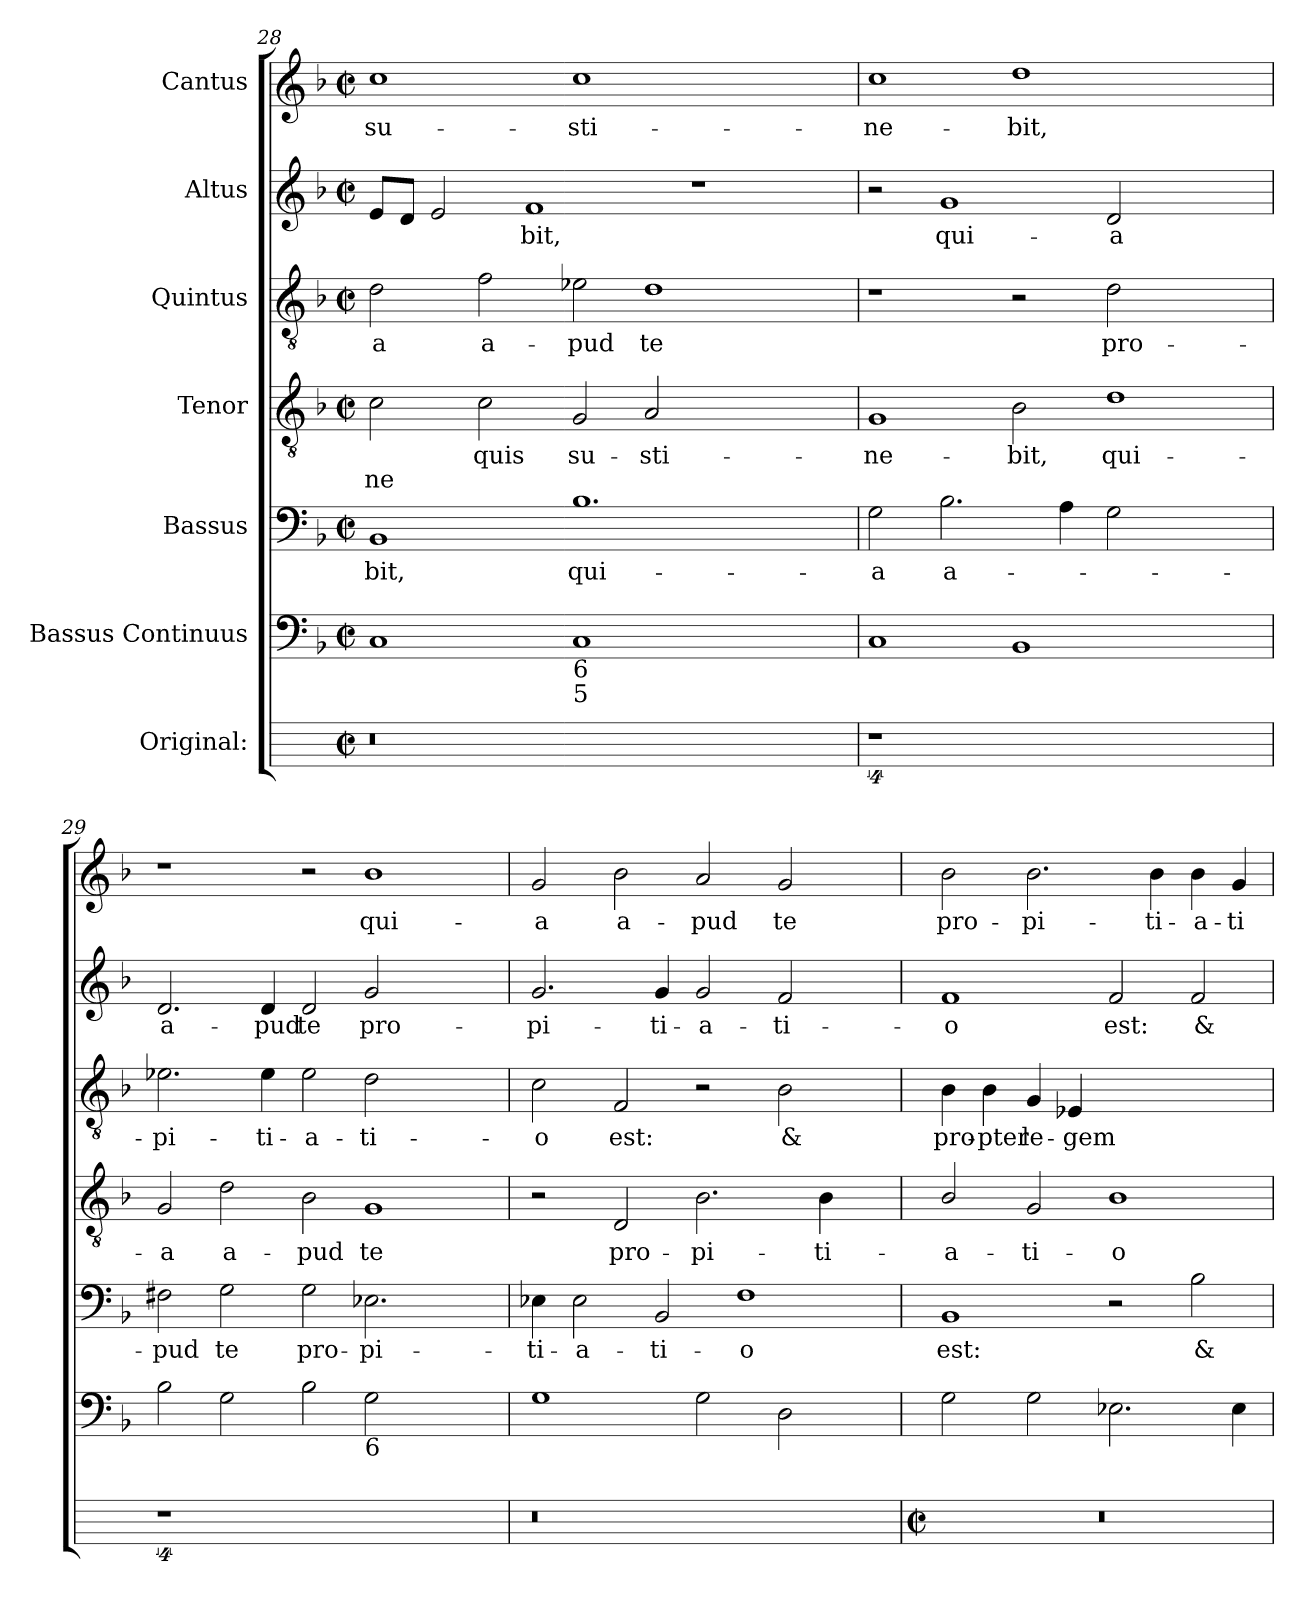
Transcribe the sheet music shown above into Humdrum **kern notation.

**kern	**kern	**kern	**text	**kern	**text	**text	**kern	**text	**kern	**text	**kern	**text
*part7	*part6	*part5	*part5	*part4	*part4	*part4	*part3	*part3	*part2	*part2	*part1	*part1
*staff7	*staff6	*staff5	*staff5	*staff4	*staff4	*staff4	*staff3	*staff3	*staff2	*staff2	*staff1	*staff1
*I"Original:	*I"Bassus Continuus	*I"Bassus	*	*I"Tenor	*	*	*I"Quintus	*	*I"Altus	*	*I"Cantus	*
!!LO:LB:g=z
*	*clefF4	*clefF4	*	*clefGv2	*	*	*clefGv2	*	*clefG2	*	*clefG2	*
*	*k[b-]	*k[b-]	*	*k[b-]	*	*	*k[b-]	*	*k[b-]	*	*k[b-]	*
*	*F:	*F:	*	*F:	*	*	*F:	*	*F:	*	*F:	*
*M4/2	*M4/2	*M4/2	*	*M4/2	*	*	*M4/2	*	*M4/2	*	*M4/2	*
*met(c|)	*met(c|)	*met(c|)	*	*met(c|)	*	*	*met(c|)	*	*met(c|)	*	*met(c|)	*
=28	=28	=28	=28	=28	=28	=28	=28	=28	=28	=28	=28	=28
!	!	!	!LO:LY:b	!	!	!LO:LY:b	!	!LO:LY:b	!	!	!	!LO:LY:b
*	*	*	*	*^	*	*	*	*	*	*	*	*
0r	1C	1BB-	-bit,	2c	0ryy	.	-ne	2d	-a	8eL	.	1cc	su-
.	.	.	.	.	.	.	.	.	.	8dJ	.	.	.
.	.	.	.	.	.	.	.	.	.	2e	.	.	.
!	!	!	!	!	!	!LO:LY:b	!	!	!LO:LY:b	!	!	!	!
.	.	.	.	2c	.	quis	.	2f	a-	.	.	.	.
!	!	!	!	!	!	!	!	!	!	!	!LO:LY:b	!	!
.	.	.	.	.	.	.	.	.	.	1f	-bit,	.	.
!	!LO:TX:b:t=6	!	!	!	!	!	!	!	!	!	!	!	!
!	!LO:TX:b:t=5	!	!	!	!	!	!	!	!	!	!	!	!
!	!	!	!LO:LY:b	!	!	!LO:LY:b	!	!	!LO:LY:b	!	!	!	!LO:LY:b
.	1C	1.B-	qui-	2G	.	su-	.	2e-X	-pud	.	.	1cc	-sti-
!	!	!	!	!	!	!LO:LY:b	!	!	!LO:LY:b	!	!	!	!
.	.	.	.	2A	.	-sti-	.	1d	te	.	.	.	.
.	.	.	.	.	.	.	.	.	.	1r	.	.	.
2.ryy	2.ryy	.	.	2.ryy	2.ryy	.	.	.	.	.	.	2.ryy	.
.	.	4ryy	.	.	.	.	.	4ryy	.	.	.	.	.
=28A	=28A	=28A	=28A	=28A	=28A	=28A	=28A	=28A	=28A	=28A	=28A	=28A	=28A
!	!	!	!LO:LY:b	!	!	!LO:LY:b	!	!	!	!	!	!	!LO:LY:b
4%9r	1C	2G	-a	1G	1ryy	-ne-	.	1r	.	2r	.	1cc	-ne-
!	!	!	!LO:LY:b	!	!	!	!	!	!	!	!LO:LY:b	!	!
.	.	2.B-	a-	.	.	.	.	.	.	1g	qui-	.	.
!	!	!	!	!	!	!LO:LY:b	!	!	!	!	!	!	!LO:LY:b
.	1BB-	.	.	2B-	2ryy	-bit,	.	2r	.	.	.	1dd	-bit,
.	.	4A	.	.	.	.	.	.	.	.	.	.	.
!	!	!	!	!	!	!LO:LY:b	!	!	!LO:LY:b	!	!LO:LY:b	!	!
.	.	2G	.	1d	2ryy	qui-	.	2d	pro-	2d	-a	.	.
.	2ryy	2ryy	.	.	2ryy	.	.	2ryy	.	2ryy	.	2ryy	.
4ryy	.	.	.	.	.	.	.	.	.	.	.	.	.
=29A	=29A	=29A	=29A	=29A	=29A	=29A	=29A	=29A	=29A	=29A	=29A	=29A	=29A
!	!	!	!LO:LY:b	!	!	!LO:LY:b	!	!	!LO:LY:b	!	!LO:LY:b	!	!
4%9r	2B-	2F#X	-pud	2G	1ryy	-a	.	2.e-X	-pi-	2.d	a-	1r	.
!	!	!	!LO:LY:b	!	!	!LO:LY:b	!	!	!	!	!	!	!
.	2G	2G	te	2d	.	a-	.	.	.	.	.	.	.
!	!	!	!	!	!	!	!	!	!LO:LY:b	!	!LO:LY:b	!	!
.	.	.	.	.	.	.	.	4e-	-ti-	4d	-pud	.	.
!	!	!	!LO:LY:b	!	!	!LO:LY:b	!	!	!LO:LY:b	!	!LO:LY:b	!	!
.	2B-	2G	pro-	2B-	1.ryy	-pud	.	2e-	-a-	2d	te	2r	.
!	!LO:TX:b:t=6	!	!	!	!	!	!	!	!	!	!	!	!
!	!	!	!LO:LY:b	!	!	!LO:LY:b	!	!	!LO:LY:b	!	!LO:LY:b	!	!LO:LY:b
.	2G	2.E-X	-pi-	1G	.	te	.	2d	-ti-	2g	pro-	1b-	qui-
.	2ryy	.	.	.	.	.	.	2ryy	.	2ryy	.	.	.
4ryy	.	4ryy	.	.	.	.	.	.	.	.	.	.	.
=30A	=30A	=30A	=30A	=30A	=30A	=30A	=30A	=30A	=30A	=30A	=30A	=30A	=30A
!	!	!	!LO:LY:b	!	!	!	!	!	!LO:LY:b	!	!LO:LY:b	!	!LO:LY:b
0r	1G	4E-X	-ti-	2r	4ryy	.	.	2c	-o	2.g	-pi-	2g	-a
!	!	!	!LO:LY:b	!	!	!	!	!	!	!	!	!	!
.	.	2E-	-a-	.	0ryy	.	.	.	.	.	.	.	.
!	!	!	!	!	!	!LO:LY:b	!	!	!LO:LY:b	!	!	!	!LO:LY:b
.	.	.	.	2D	.	pro-	.	2F	est:	.	.	2b-	a-
!	!	!	!LO:LY:b	!	!	!	!	!	!	!	!LO:LY:b	!	!
.	.	2BB-	-ti-	.	.	.	.	.	.	4g	-ti-	.	.
!	!	!	!	!	!	!LO:LY:b	!	!	!	!	!LO:LY:b	!	!LO:LY:b
.	2G	.	.	2.B-	.	-pi-	.	2r	.	2g	-a-	2a	-pud
!	!	!	!LO:LY:b	!	!	!	!	!	!	!	!	!	!
.	.	1F	-o	.	.	.	.	.	.	.	.	.	.
!	!	!	!	!	!	!	!	!	!LO:LY:b	!	!LO:LY:b	!	!LO:LY:b
.	2D	.	.	.	.	.	.	2B-	&	2f	-ti-	2g	te
!	!	!	!	!	!	!LO:LY:b	!	!	!	!	!	!	!
.	.	.	.	4B-	.	-ti-	.	.	.	.	.	.	.
4ryy	4ryy	.	.	4ryy	.	.	.	4ryy	.	4ryy	.	4ryy	.
!!LO:LB:g=z
=31A	=31A	=31A	=31A	=31A	=31A	=31A	=31A	=31A	=31A	=31A	=31A	=31A	=31A
*M4/2	*	*	*	*	*	*	*	*	*	*	*	*	*
*met(c|)	*	*	*	*	*	*	*	*	*	*	*	*	*
!	!	!	!LO:LY:b	!	!	!LO:LY:b	!	!	!LO:LY:b	!	!LO:LY:b	!	!LO:LY:b
0r	2G	1BB-	est:	2B-	0ryy	-a-	.	4B-	pro-	1f	-o	2b-	pro-
!	!	!	!	!	!	!	!	!	!LO:LY:b	!	!	!	!
.	.	.	.	.	.	.	.	4B-	-pter	.	.	.	.
!	!	!	!	!	!	!LO:LY:b	!	!	!LO:LY:b	!	!	!	!LO:LY:b
.	2G	.	.	2G	.	-ti-	.	4G	le-	.	.	2.b-	-pi-
!	!	!	!	!	!	!	!	!	!LO:LY:b	!	!	!	!
.	.	.	.	.	.	.	.	4E-X	-gem	.	.	.	.
!	!	!	!	!	!	!LO:LY:b	!	!	!	!	!LO:LY:b	!	!
.	2.E-X	2r	.	1B-	.	-o	.	1ryy	.	2f	est:	.	.
!	!	!	!	!	!	!	!	!	!	!	!	!	!LO:LY:b
.	.	.	.	.	.	.	.	.	.	.	.	4b-	-ti-
!	!	!	!LO:LY:b	!	!	!	!	!	!	!	!LO:LY:b	!	!LO:LY:b
.	.	2B-	&	.	.	.	.	.	.	2f	&	4b-	-a-
!	!	!	!	!	!	!	!	!	!	!	!	!	!LO:LY:b
.	4E-	.	.	.	.	.	.	.	.	.	.	4g	-ti-
*	*	*	*	*v	*v	*	*	*	*	*	*	*	*
=	=	=	=	=	=	=	=	=	=	=	=	=
*-	*-	*-	*-	*-	*-	*-	*-	*-	*-	*-	*-	*-
